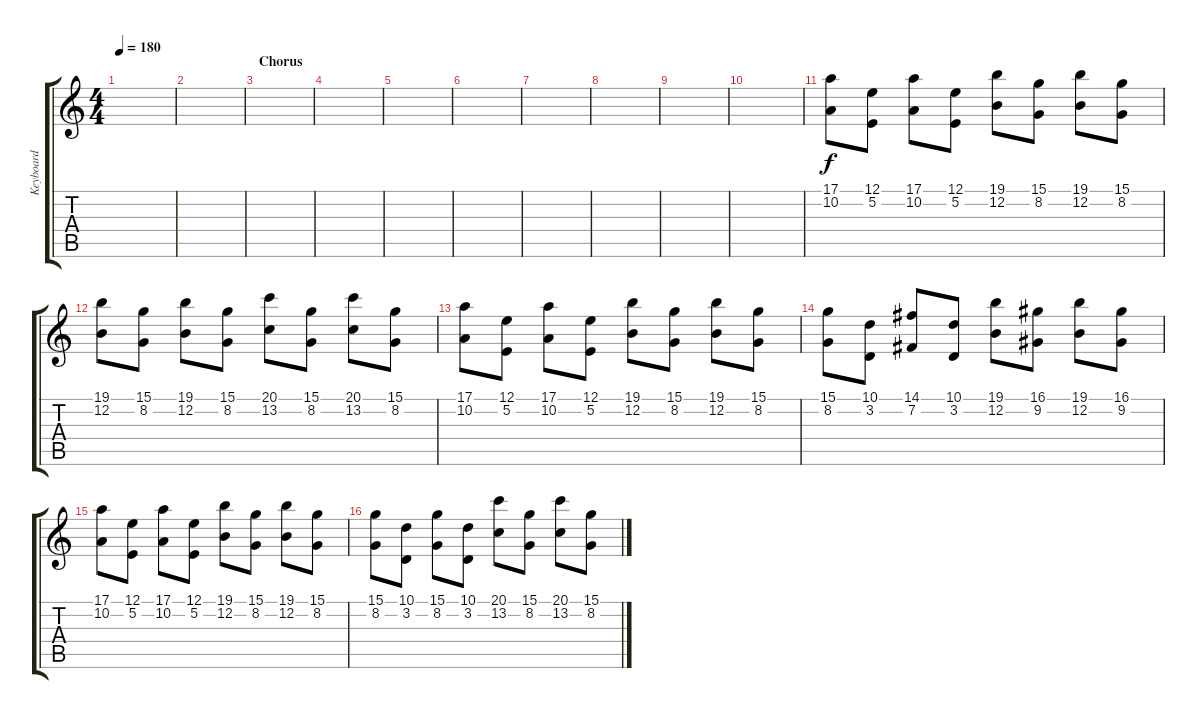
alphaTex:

\track ("Keyboard" "Keyboard") {instrument stringensemble1}
\staff {score tabs}
\tuning (E4 B3 G3 D3 A2 E2) {hide}
\ts (4 4)
\tempo 180
\clef g2
\ks c
|
|
\section ("" "Chorus")
|
|
|
|
|
|
|
|
(17.1 10.2).8{volume 12} (12.1 5.2).8 (17.1 10.2).8 (12.1 5.2).8 (19.1 12.2).8 (15.1 8.2).8 (19.1 12.2).8 (15.1 8.2).8 |
(19.1 12.2).8 (15.1 8.2).8 (19.1 12.2).8 (15.1 8.2).8 (20.1 13.2).8 (15.1 8.2).8 (20.1 13.2).8 (15.1 8.2).8 |
(17.1 10.2).8 (12.1 5.2).8 (17.1 10.2).8 (12.1 5.2).8 (19.1 12.2).8 (15.1 8.2).8 (19.1 12.2).8 (15.1 8.2).8 |
(15.1 8.2).8 (10.1 3.2).8 (14.1 7.2).8 (10.1 3.2).8 (19.1 12.2).8 (16.1 9.2).8 (19.1 12.2).8 (16.1 9.2).8 |
(17.1 10.2).8 (12.1 5.2).8 (17.1 10.2).8 (12.1 5.2).8 (19.1 12.2).8 (15.1 8.2).8 (19.1 12.2).8 (15.1 8.2).8 |
(15.1 8.2).8 (10.1 3.2).8 (15.1 8.2).8 (10.1 3.2).8 (20.1 13.2).8 (15.1 8.2).8 (20.1 13.2).8 (15.1 8.2).8
